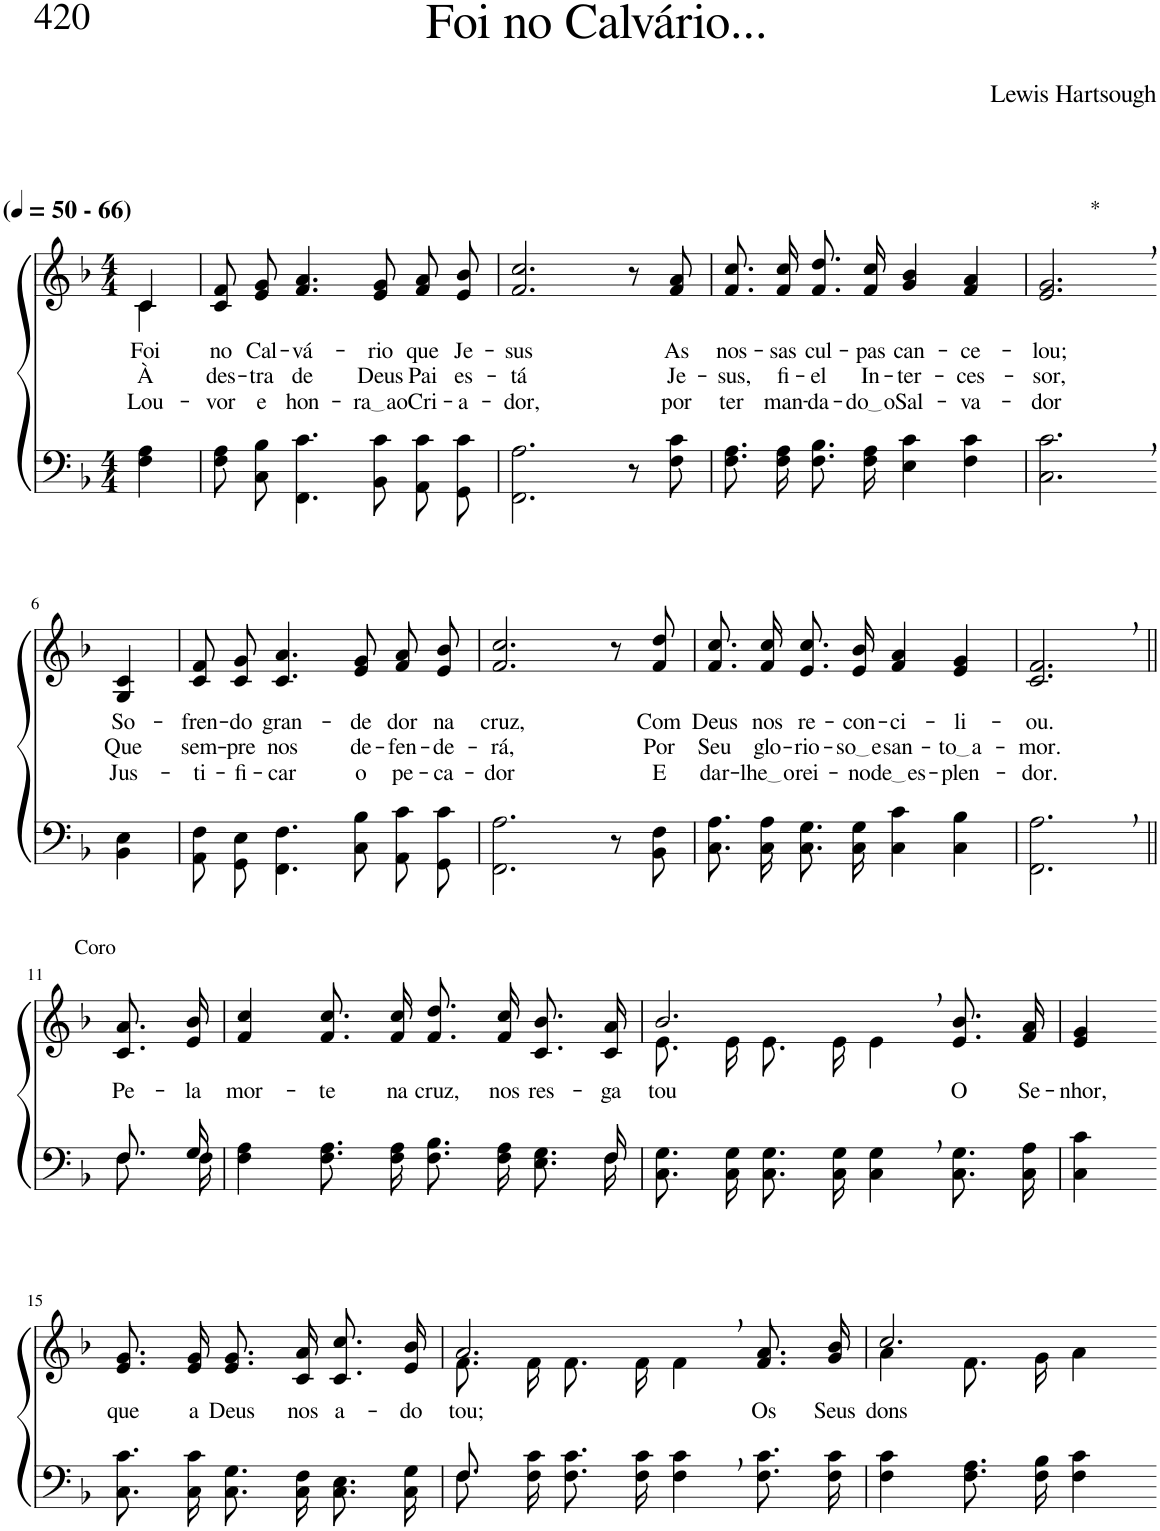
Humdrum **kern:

**kern	**kern	**text	**text	**text
*part2	*part1	*part1	*part1	*part1
*staff2	*staff1	*staff1	*staff1	*staff1
*I"Parte III e IV	*I"Parte I e II	*	*	*
*clefF4	*clefG2	*	*	*
*Trd-1c-2	*Trd-1c-2	*	*	*
*k[b-]	*k[b-]	*	*	*
*M4/4	*M4/4	*	*	*
*MM50	*MM50	*	*	*
=1	=1	=1	=1	=1
!	!LO:TX:a:B:t=(	!	!	!
!	!LO:TX:a:B:t=- 66)	!	!	!
!	!	!LO:LY:b	!LO:LY:b	!LO:LY:b
*	*^	*	*	*
4F\ 4A\	4c\	4c/	Foi	À	Lou-
=2	=2	=2	=2	=2	=2
!	!	!	!LO:LY:b	!LO:LY:b	!LO:LY:b
*	*v	*v	*	*	*
8F\ 8A\L	8c/ 8f/L	no	des-	-vor
!	!	!LO:LY:b	!LO:LY:b	!LO:LY:b
8C\ 8B-\J	8e/ 8g/J	Cal-	-tra	e
!	!	!LO:LY:b	!LO:LY:b	!LO:LY:b
4.FF\ 4.c\	4.f/ 4.a/	-vá-	de	hon-
!	!	!LO:LY:b	!LO:LY:b	!LO:LY:b
8BB-\ 8c\	8e/ 8g/	-rio	Deus	ra ao
!	!	!LO:LY:b	!LO:LY:b	!LO:LY:b
8AA\ 8c\L	8f/ 8a/L	que	Pai	Cri-
!	!	!LO:LY:b	!LO:LY:b	!LO:LY:b
8GG\ 8c\J	8e/ 8b-/J	Je-	es-	-a-
=3	=3	=3	=3	=3
!	!	!LO:LY:b	!LO:LY:b	!LO:LY:b
2.FF\ 2.A\	2.f/ 2.cc/	-sus	-tá	-dor,
8r	8r	.	.	.
!	!	!LO:LY:b	!LO:LY:b	!LO:LY:b
8F\ 8c\	8f/ 8a/	As	Je-	por
=4	=4	=4	=4	=4
!	!	!LO:LY:b	!LO:LY:b	!LO:LY:b
8.F\ 8.A\L	8.f/ 8.cc/L	nos-	-sus,	ter
!	!	!LO:LY:b	!LO:LY:b	!LO:LY:b
16F\ 16A\Jk	16f/ 16cc/Jk	-sas	fi-	man-
!	!	!LO:LY:b	!LO:LY:b	!LO:LY:b
8.F\ 8.B-\L	8.f/ 8.dd/L	cul-	-el	-da-
!	!	!LO:LY:b	!LO:LY:b	!LO:LY:b
16F\ 16A\Jk	16f/ 16cc/Jk	-pas	In-	do o
!	!	!LO:LY:b	!LO:LY:b	!LO:LY:b
4E\ 4c\	4g/ 4b-/	can-	-ter-	Sal-
!	!	!LO:LY:b	!LO:LY:b	!LO:LY:b
4F\ 4c\	4f/ 4a/	-ce-	-ces-	-va-
=5	=5	=5	=5	=5
!	!LO:TX:a:t=*	!	!	!
!	!	!LO:LY:b	!LO:LY:b	!LO:LY:b
2.C\, 2.c\,	2.e/, 2.g/,	-lou;	-sor,	-dor
!!LO:LB:g=z
=6-	=6-	=6-	=6-	=6-
!	!	!LO:LY:b	!LO:LY:b	!LO:LY:b
4BB-\ 4E\	4G/ 4c/	So-	Que	Jus-
=7	=7	=7	=7	=7
!	!	!LO:LY:b	!LO:LY:b	!LO:LY:b
8AA/ 8F/L	8c/ 8f/L	-fren-	sem-	-ti-
!	!	!LO:LY:b	!LO:LY:b	!LO:LY:b
8GG/ 8E/J	8c/ 8g/J	-do	-pre	-fi-
!	!	!LO:LY:b	!LO:LY:b	!LO:LY:b
4.FF\ 4.F\	4.c/ 4.a/	gran-	nos	-car
!	!	!LO:LY:b	!LO:LY:b	!LO:LY:b
8C\ 8B-\	8e/ 8g/	-de	de-	o
!	!	!LO:LY:b	!LO:LY:b	!LO:LY:b
8AA\ 8c\L	8f/ 8a/L	dor	-fen-	pe-
!	!	!LO:LY:b	!LO:LY:b	!LO:LY:b
8GG\ 8c\J	8e/ 8b-/J	na	-de-	-ca-
=8	=8	=8	=8	=8
!	!	!LO:LY:b	!LO:LY:b	!LO:LY:b
2.FF\ 2.A\	2.f/ 2.cc/	cruz,	-rá,	-dor
8r	8r	.	.	.
!	!	!LO:LY:b	!LO:LY:b	!LO:LY:b
8BB-\ 8F\	8f/ 8dd/	Com	Por	E
=9	=9	=9	=9	=9
!	!	!LO:LY:b	!LO:LY:b	!LO:LY:b
8.C\ 8.A\L	8.f/ 8.cc/L	Deus	Seu	dar-
!	!	!LO:LY:b	!LO:LY:b	!LO:LY:b
16C\ 16A\Jk	16f/ 16cc/Jk	nos	glo-	lhe o
!	!	!LO:LY:b	!LO:LY:b	!LO:LY:b
8.C\ 8.G\L	8.e/ 8.cc/L	re-	-rio-	rei-
!	!	!LO:LY:b	!LO:LY:b	!LO:LY:b
16C\ 16G\Jk	16e/ 16b-/Jk	-con-	so e	-no
!	!	!LO:LY:b	!LO:LY:b	!LO:LY:b
4C\ 4c\	4f/ 4a/	-ci-	san-	de es
!	!	!LO:LY:b	!LO:LY:b	!LO:LY:b
4C\ 4B-\	4e/ 4g/	-li-	to a	-plen-
=10	=10	=10	=10	=10
!	!	!LO:LY:b	!LO:LY:b	!LO:LY:b
2.FF\, 2.A\,	2.c/, 2.f/,	-ou.	-mor.	-dor.
!!LO:LB:g=z
=11||	=11||	=11||	=11||	=11||
*^	*	*	*	*
!	!	!LO:TX:a:t=Coro	!	!	!
!	!	!	!LO:LY:b	!	!
8.F/L	8.F\L	8.c/ 8.a/L	Pe-	.	.
!	!	!	!LO:LY:b	!	!
16G/Jk	16F\Jk	16e/ 16b-/Jk	-la	.	.
=12	=12	=12	=12	=12	=12
!	!	!	!LO:LY:b	!	!
4F\ 4A\	2...ryy	4f/ 4cc/	mor-	.	.
!	!	!	!LO:LY:b	!	!
8.F\ 8.A\L	.	8.f/ 8.cc/L	-te	.	.
!	!	!	!LO:LY:b	!	!
16F\ 16A\Jk	.	16f/ 16cc/Jk	na	.	.
!	!	!	!LO:LY:b	!	!
8.F\ 8.B-\L	.	8.f/ 8.dd/L	cruz,	.	.
!	!	!	!LO:LY:b	!	!
16F\ 16A\Jk	.	16f/ 16cc/Jk	nos	.	.
!	!	!	!LO:LY:b	!	!
8.E\ 8.G\L	.	8.c/ 8.b-/L	res-	.	.
!	!	!	!LO:LY:b	!	!
16F\Jk	16F/	16c/ 16a/Jk	-ga-	.	.
=13	=13	=13	=13	=13	=13
*	*	*^	*	*	*
!	!	!	!	!LO:LY:b	!	!
*v	*v	*	*	*	*	*
8.C\ 8.G\L	2.b-,/	8.e\L	-tou	.	.
16C\ 16G\Jk	.	16e\Jk	.	.	.
8.C\ 8.G\L	.	8.e\L	.	.	.
16C\ 16G\Jk	.	16e\Jk	.	.	.
4C\, 4G\,	.	4e\	.	.	.
!	!	!	!LO:LY:b	!	!
8.C\ 8.G\L	8.e/ 8.b-/L	4ryy	O	.	.
!	!	!	!LO:LY:b	!	!
16C\ 16A\Jk	16f/ 16a/Jk	.	Se-	.	.
*	*v	*v	*	*	*
=14	=14	=14	=14	=14
!	!	!LO:LY:b	!	!
4C\ 4c\	4e/ 4g/	-nhor,	.	.
!!LO:LB:g=z
=15-	=15-	=15-	=15-	=15-
!	!	!LO:LY:b	!	!
8.C\ 8.c\L	8.e/ 8.g/L	que	.	.
!	!	!LO:LY:b	!	!
16C\ 16c\Jk	16e/ 16g/Jk	a	.	.
!	!	!LO:LY:b	!	!
8.C\ 8.G\L	8.e/ 8.g/L	Deus	.	.
!	!	!LO:LY:b	!	!
16C\ 16F\Jk	16c/ 16a/Jk	nos	.	.
!	!	!LO:LY:b	!	!
8.C\ 8.E\L	8.c/ 8.cc/L	a-	.	.
!	!	!LO:LY:b	!	!
16C\ 16G\Jk	16e/ 16b-/Jk	-do-	.	.
=16	=16	=16	=16	=16
*^	*^	*	*	*
!	!	!	!	!LO:LY:b	!	!
8.F\L	8.F/	2.a,/	8.f\L	-tou;	.	.
16F\ 16c\Jk	2ryy	.	16f\Jk	.	.	.
8.F\ 8.c\L	.	.	8.f\L	.	.	.
16F\ 16c\Jk	.	.	16f\Jk	.	.	.
4F\, 4c\,	.	.	4f\	.	.	.
.	4ryy	.	.	.	.	.
!	!	!	!	!LO:LY:b	!	!
8.F\ 8.c\L	.	8.f/ 8.a/L	4ryy	Os	.	.
!	!	!	!	!LO:LY:b	!	!
16F\ 16c\Jk	16ryy	16g/ 16b-/Jk	.	Seus	.	.
=17	=17	=17	=17	=17	=17	=17
!	!	!	!	!LO:LY:b	!	!
*v	*v	*	*	*	*	*
4F\ 4c\	2.cc/	4a\	dons	.	.
8.F\ 8.A\L	.	8.f\L	.	.	.
16F\ 16B-\Jk	.	16g\Jk	.	.	.
4F\ 4c\	.	4a\	.	.	.
*	*v	*v	*	*	*
=-	=-	=-	=-	=-
*-	*-	*-	*-	*-
